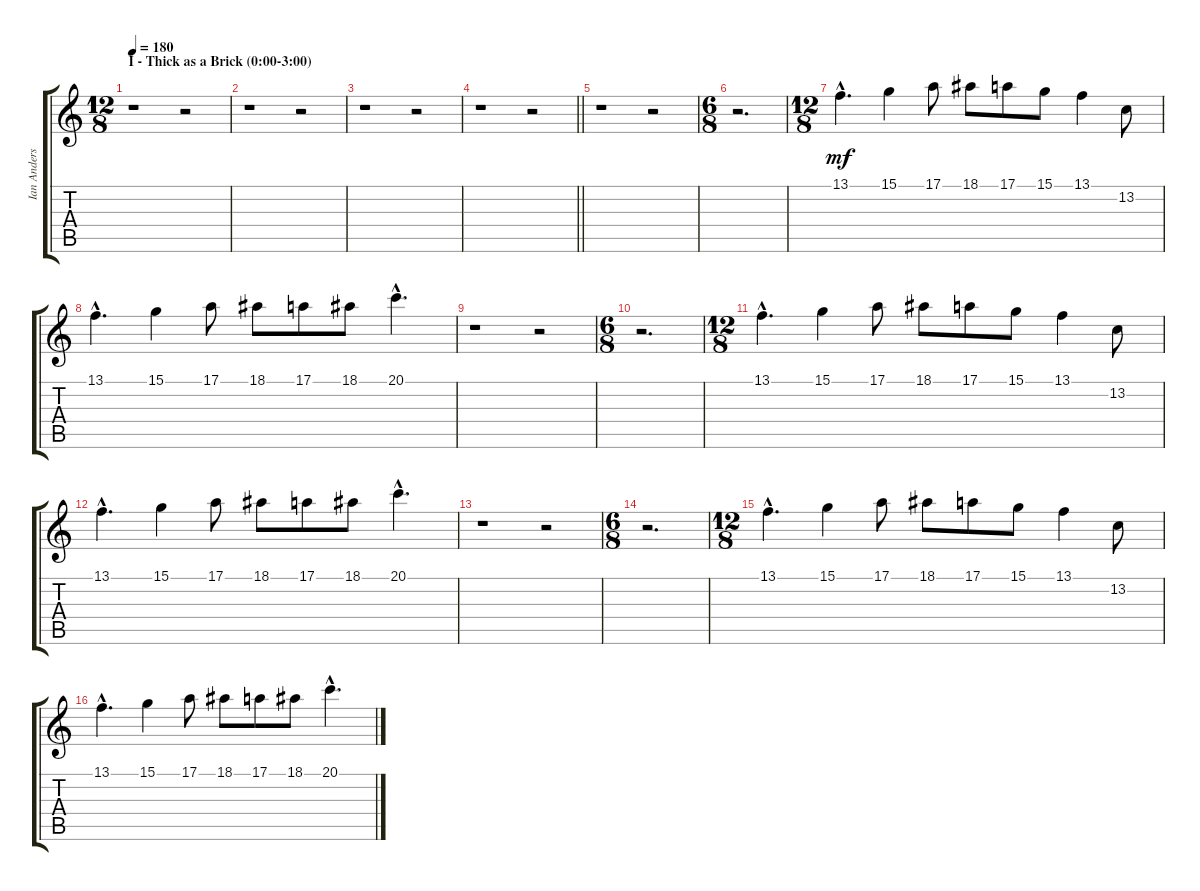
\track ("Ian Anderson (flute/sax)" "Ian Anders") {instrument flute}
\staff {score tabs}
\tuning (E4 B3 G3 D3 A2 E2) {hide}
\ts (12 8)
\section ("" "I - Thick as a Brick (0:00-3:00)")
\tempo 180
\clef g2
\ks c
r.1{dy mf instrument flute} r.2 |
r.1 r.2 |
r.1 r.2 |
\barLineRight lightlight
r.1 r.2 |
r.1 r.2 |
\ts (6 8)
r.2{d} |
\ts (12 8)
13.1{hac}.4{d} 15.1.4 17.1.8 18.1.8 17.1.8 15.1.8 13.1.4 13.2.8 |
13.1{hac}.4{d} 15.1.4 17.1.8 18.1.8 17.1.8 18.1.8 20.1{hac}.4{d} |
r.1 r.2 |
\ts (6 8)
r.2{d} |
\ts (12 8)
13.1{hac}.4{d} 15.1.4 17.1.8 18.1.8 17.1.8 15.1.8 13.1.4 13.2.8 |
13.1{hac}.4{d} 15.1.4 17.1.8 18.1.8 17.1.8 18.1.8 20.1{hac}.4{d} |
r.1 r.2 |
\ts (6 8)
r.2{d} |
\ts (12 8)
13.1{hac}.4{d} 15.1.4 17.1.8 18.1.8 17.1.8 15.1.8 13.1.4 13.2.8 |
13.1{hac}.4{d} 15.1.4 17.1.8 18.1.8 17.1.8 18.1.8 20.1{hac}.4{d}
